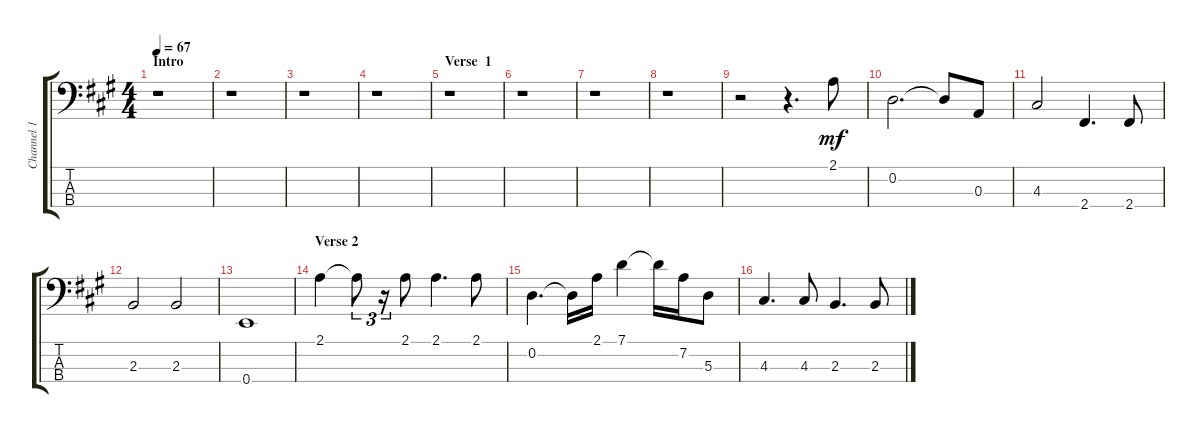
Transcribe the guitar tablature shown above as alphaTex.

\track ("Channel 1" "Channel 1") {instrument fretlessbass}
\staff {score tabs}
\tuning (G2 D2 A1 E1) {hide}
\ts (4 4)
\section ("" "Intro")
\tempo 67
\clef f4
\ks f#minor
r.1{dy mf instrument fretlessbass} |
r.1 |
r.1 |
r.1 |
\section ("" "Verse  1")
r.1 |
r.1 |
r.1 |
r.1 |
r.2 r.4{d} 2.1.8 |
0.2.2{d} 0.2{t}.8 0.3.8 |
4.3.2 2.4.4{d} 2.4.8 |
2.3.2 2.3.2 |
0.4.1 |
\section ("" "Verse 2")
2.1.4 2.1{t}.8{tu (3 2)} r.16{tu (3 2)} 2.1.8 2.1.4{d} 2.1.8 |
0.2.4{d} 0.2{t}.16 2.1.16 7.1.4 7.1{t}.16 7.2.16 5.3.8 |
4.3.4{d} 4.3.8 2.3.4{d} 2.3.8
